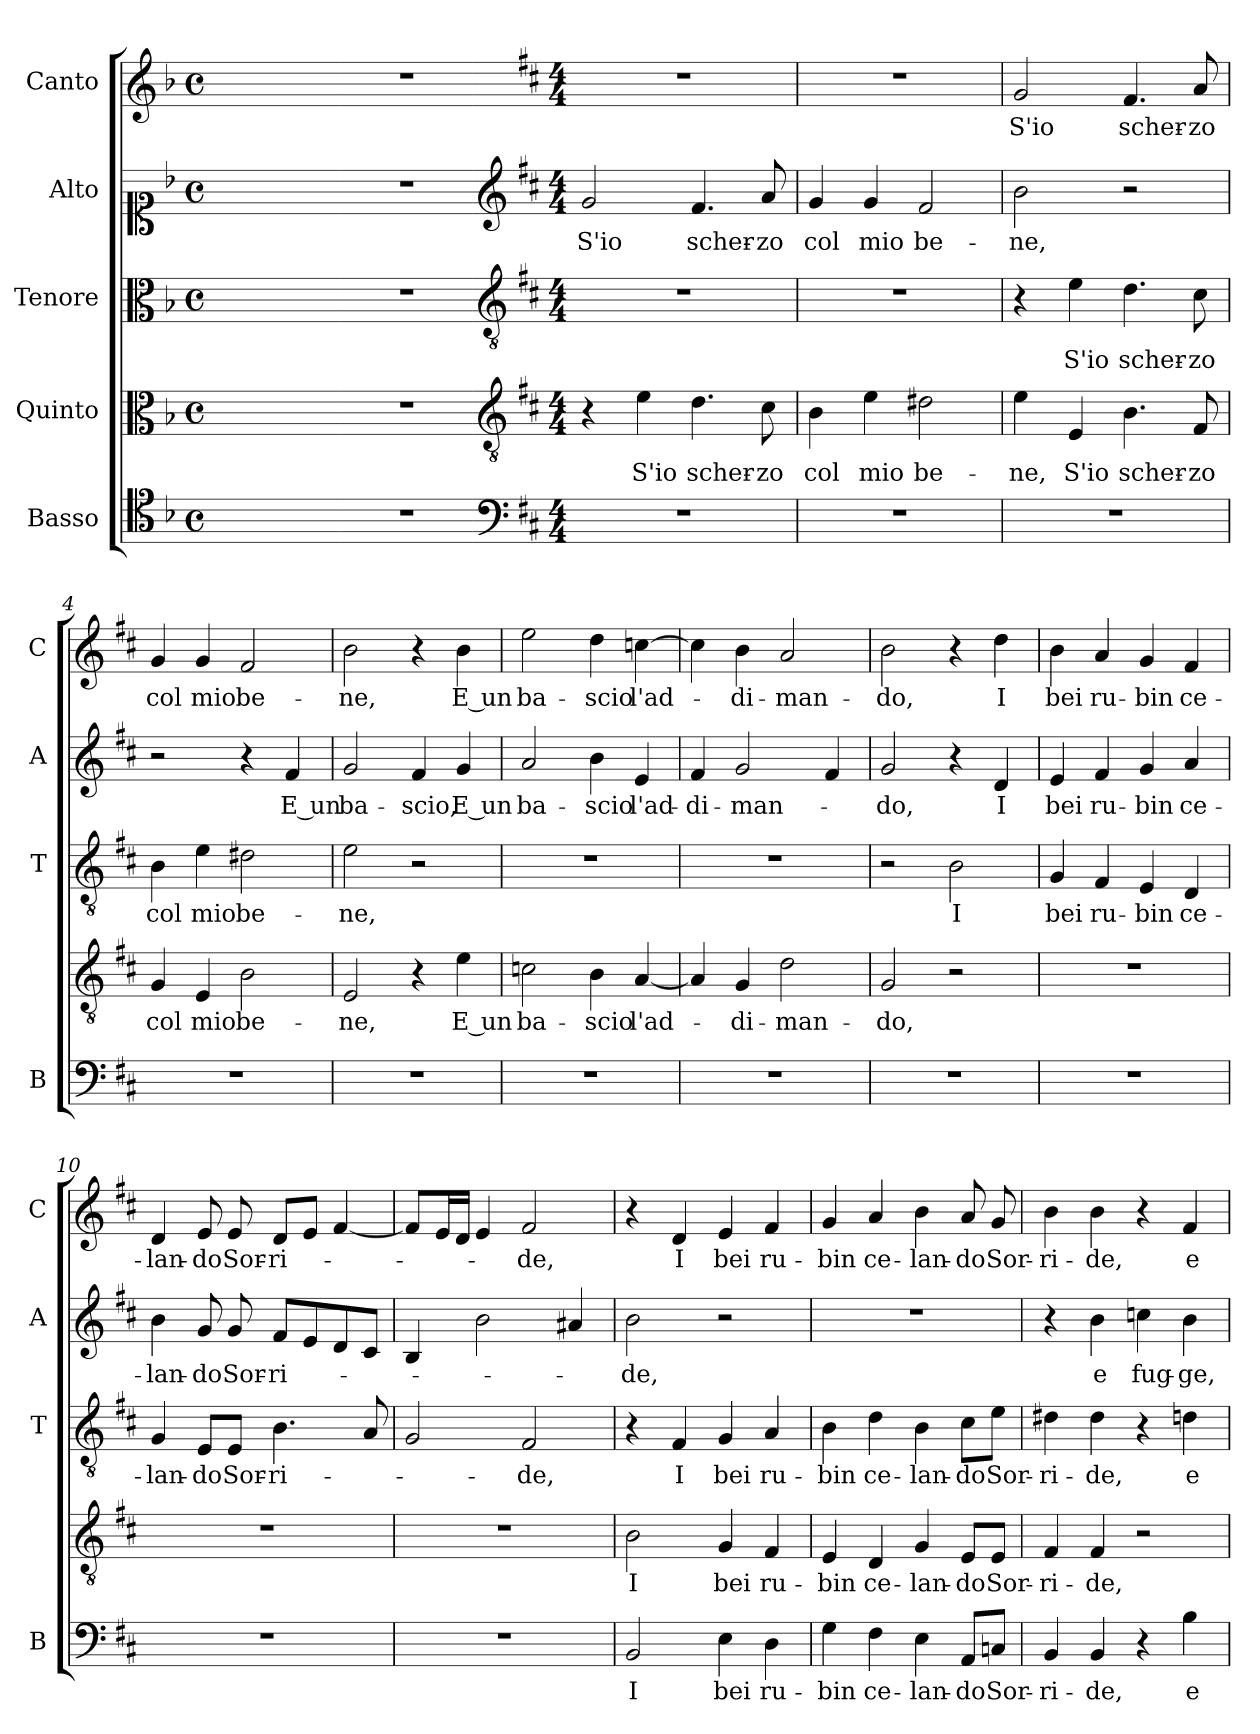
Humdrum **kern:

**kern	**text	**kern	**text	**kern	**text	**kern	**text	**kern	**text
*part5	*part5	*part4	*part4	*part3	*part3	*part2	*part2	*part1	*part1
*staff5	*staff5	*staff4	*staff4	*staff3	*staff3	*staff2	*staff2	*staff1	*staff1
*I"Basso	*	*I"Quinto	*	*I"Tenore	*	*I"Alto	*	*I"Canto	*
*I'B	*	*	*	*I'T	*	*I'A	*	*I'C	*
*clefC4	*	*clefC3	*	*clefC3	*	*clefC1	*	*clefG2	*
*k[b-]	*	*k[b-]	*	*k[b-]	*	*k[b-]	*	*k[b-]	*
*F:	*	*F:	*	*F:	*	*F:	*	*F:	*
*M4/4	*	*M4/4	*	*M4/4	*	*M4/4	*	*M4/4	*
*met(c)	*	*met(c)	*	*met(c)	*	*met(c)	*	*met(c)	*
=	=	=	=	=	=	=	=	=	=
1ryy	.	1ryy	.	1ryy	.	1ryy	.	1ryy	.
=1X-	=1X-	=1X-	=1X-	=1X-	=1X-	=1X-	=1X-	=1X-	=1X-
1r	.	1r	.	1r	.	1r	.	1r	.
=1-	=1-	=1-	=1-	=1-	=1-	=1-	=1-	=1-	=1-
*clefF4	*	*clefGv2	*	*clefGv2	*	*clefG2	*	*	*
*k[f#c#]	*	*k[f#c#]	*	*k[f#c#]	*	*k[f#c#]	*	*k[f#c#]	*
*D:	*	*D:	*	*D:	*	*D:	*	*D:	*
*M4/4	*	*M4/4	*	*M4/4	*	*M4/4	*	*M4/4	*
!	!	!	!	!	!	!	!LO:LY:b	!	!
1r	.	4r	.	1r	.	2g/	S'io	1r	.
!	!	!	!LO:LY:b	!	!	!	!	!	!
.	.	4e\	S'io	.	.	.	.	.	.
!	!	!	!LO:LY:b	!	!	!	!LO:LY:b	!	!
.	.	4.d\	scher-	.	.	4.f#/	scher-	.	.
!	!	!	!LO:LY:b	!	!	!	!LO:LY:b	!	!
.	.	8c#\	-zo	.	.	8a/	-zo	.	.
=2	=2	=2	=2	=2	=2	=2	=2	=2	=2
!	!	!	!LO:LY:b	!	!	!	!LO:LY:b	!	!
1r	.	4B\	col	1r	.	4g/	col	1r	.
!	!	!	!LO:LY:b	!	!	!	!LO:LY:b	!	!
.	.	4e\	mio	.	.	4g/	mio	.	.
!	!	!	!LO:LY:b	!	!	!	!LO:LY:b	!	!
.	.	2d#X\	be-	.	.	2f#/	be-	.	.
=3	=3	=3	=3	=3	=3	=3	=3	=3	=3
!	!	!	!LO:LY:b	!	!	!	!LO:LY:b	!	!LO:LY:b
1r	.	4e\	-ne,	4r	.	2b\	-ne,	2g/	S'io
!	!	!	!LO:LY:b	!	!LO:LY:b	!	!	!	!
.	.	4E/	S'io	4e\	S'io	.	.	.	.
!	!	!	!LO:LY:b	!	!LO:LY:b	!	!	!	!LO:LY:b
.	.	4.B\	scher-	4.d\	scher-	2r	.	4.f#/	scher-
!	!	!	!LO:LY:b	!	!LO:LY:b	!	!	!	!LO:LY:b
.	.	8F#/	-zo	8c#\	-zo	.	.	8a/	-zo
=4	=4	=4	=4	=4	=4	=4	=4	=4	=4
!	!	!	!LO:LY:b	!	!LO:LY:b	!	!	!	!LO:LY:b
1r	.	4G/	col	4B\	col	2r	.	4g/	col
!	!	!	!LO:LY:b	!	!LO:LY:b	!	!	!	!LO:LY:b
.	.	4E/	mio	4e\	mio	.	.	4g/	mio
!	!	!	!LO:LY:b	!	!LO:LY:b	!	!	!	!LO:LY:b
.	.	2B\	be-	2d#X\	be-	4r	.	2f#/	be-
!	!	!	!	!	!	!	!LO:LY:b	!	!
.	.	.	.	.	.	4f#/	E un	.	.
=5	=5	=5	=5	=5	=5	=5	=5	=5	=5
!	!	!	!LO:LY:b	!	!LO:LY:b	!	!LO:LY:b	!	!LO:LY:b
1r	.	2E/	-ne,	2e\	-ne,	2g/	ba-	2b\	-ne,
!	!	!	!	!	!	!	!LO:LY:b	!	!
.	.	4r	.	2r	.	4f#/	-scio,	4r	.
!	!	!	!LO:LY:b	!	!	!	!LO:LY:b	!	!LO:LY:b
.	.	4e\	E un	.	.	4g/	E un	4b\	E un
!!LO:LB:g=z
=6	=6	=6	=6	=6	=6	=6	=6	=6	=6
!	!	!	!LO:LY:b	!	!	!	!LO:LY:b	!	!LO:LY:b
1r	.	2cn\	ba-	1r	.	2a/	ba-	2ee\	ba-
!	!	!	!LO:LY:b	!	!	!	!LO:LY:b	!	!LO:LY:b
.	.	4B\	-scio	.	.	4b\	-scio	4dd\	-scio
!	!	!	!LO:LY:b	!	!	!	!LO:LY:b	!	!LO:LY:b
.	.	[4A/	l'ad-	.	.	4e/	l'ad-	[4ccn\	l'ad-
=7	=7	=7	=7	=7	=7	=7	=7	=7	=7
!	!	!	!	!	!	!	!LO:LY:b	!	!
1r	.	4A/]	.	1r	.	4f#/	-di-	4cc\]	.
!	!	!	!LO:LY:b	!	!	!	!LO:LY:b	!	!LO:LY:b
.	.	4G/	-di-	.	.	2g/	-man-	4b\	-di-
!	!	!	!LO:LY:b	!	!	!	!	!	!LO:LY:b
.	.	2d\	-man-	.	.	.	.	2a/	-man-
.	.	.	.	.	.	4f#/	.	.	.
=8	=8	=8	=8	=8	=8	=8	=8	=8	=8
!	!	!	!LO:LY:b	!	!	!	!LO:LY:b	!	!LO:LY:b
1r	.	2G/	-do,	2r	.	2g/	-do,	2b\	-do,
!	!	!	!	!	!LO:LY:b	!	!	!	!
.	.	2r	.	2B\	I	4r	.	4r	.
!	!	!	!	!	!	!	!LO:LY:b	!	!LO:LY:b
.	.	.	.	.	.	4d/	I	4dd\	I
=9	=9	=9	=9	=9	=9	=9	=9	=9	=9
!	!	!	!	!	!LO:LY:b	!	!LO:LY:b	!	!LO:LY:b
1r	.	1r	.	4G/	bei	4e/	bei	4b\	bei
!	!	!	!	!	!LO:LY:b	!	!LO:LY:b	!	!LO:LY:b
.	.	.	.	4F#/	ru-	4f#/	ru-	4a/	ru-
!	!	!	!	!	!LO:LY:b	!	!LO:LY:b	!	!LO:LY:b
.	.	.	.	4E/	-bin	4g/	-bin	4g/	-bin
!	!	!	!	!	!LO:LY:b	!	!LO:LY:b	!	!LO:LY:b
.	.	.	.	4D/	ce-	4a/	ce-	4f#/	ce-
=10	=10	=10	=10	=10	=10	=10	=10	=10	=10
!	!	!	!	!	!LO:LY:b	!	!LO:LY:b	!	!LO:LY:b
1r	.	1r	.	4G/	-lan-	4b\	-lan-	4d/	-lan-
!	!	!	!	!	!LO:LY:b	!	!LO:LY:b	!	!LO:LY:b
.	.	.	.	8E/L	-do	8g/	-do	8e/	-do
!	!	!	!	!	!LO:LY:b	!	!LO:LY:b	!	!LO:LY:b
.	.	.	.	8E/J	Sor-	8g/	Sor-	8e/	Sor-
!	!	!	!	!	!LO:LY:b	!	!LO:LY:b	!	!LO:LY:b
.	.	.	.	4.B\	-ri-	8f#/L	-ri-	8d/L	-ri-
.	.	.	.	.	.	8e/	.	8e/J	.
.	.	.	.	.	.	8d/	.	[4f#/	.
.	.	.	.	8A/	.	8c#/J	.	.	.
=11	=11	=11	=11	=11	=11	=11	=11	=11	=11
1r	.	1r	.	2G/	.	4B/	.	8f#/L]	.
.	.	.	.	.	.	.	.	16e/L	.
.	.	.	.	.	.	.	.	16d/JJ	.
.	.	.	.	.	.	2b\	.	4e/	.
!	!	!	!	!	!LO:LY:b	!	!	!	!LO:LY:b
.	.	.	.	2F#/	-de,	.	.	2f#/	-de,
.	.	.	.	.	.	4a#X/	.	.	.
=12	=12	=12	=12	=12	=12	=12	=12	=12	=12
!	!LO:LY:b	!	!LO:LY:b	!	!	!	!LO:LY:b	!	!
2BB/	I	2B\	I	4r	.	2b\	-de,	4r	.
!	!	!	!	!	!LO:LY:b	!	!	!	!LO:LY:b
.	.	.	.	4F#/	I	.	.	4d/	I
!	!LO:LY:b	!	!LO:LY:b	!	!LO:LY:b	!	!	!	!LO:LY:b
4E\	bei	4G/	bei	4G/	bei	2r	.	4e/	bei
!	!LO:LY:b	!	!LO:LY:b	!	!LO:LY:b	!	!	!	!LO:LY:b
4D\	ru-	4F#/	ru-	4A/	ru-	.	.	4f#/	ru-
!!LO:PB:g=z
=13	=13	=13	=13	=13	=13	=13	=13	=13	=13
!	!LO:LY:b	!	!LO:LY:b	!	!LO:LY:b	!	!	!	!LO:LY:b
4G\	-bin	4E/	-bin	4B\	-bin	1r	.	4g/	-bin
!	!LO:LY:b	!	!LO:LY:b	!	!LO:LY:b	!	!	!	!LO:LY:b
4F#\	ce-	4D/	ce-	4d\	ce-	.	.	4a/	ce-
!	!LO:LY:b	!	!LO:LY:b	!	!LO:LY:b	!	!	!	!LO:LY:b
4E\	-lan-	4G/	-lan-	4B\	-lan-	.	.	4b\	-lan-
!	!LO:LY:b	!	!LO:LY:b	!	!LO:LY:b	!	!	!	!LO:LY:b
8AA/L	-do	8E/L	-do	8c#\L	-do	.	.	8a/	-do
!	!LO:LY:b	!	!LO:LY:b	!	!LO:LY:b	!	!	!	!LO:LY:b
8Cn/J	Sor-	8E/J	Sor-	8e\J	Sor-	.	.	8g/	Sor-
=14	=14	=14	=14	=14	=14	=14	=14	=14	=14
!	!LO:LY:b	!	!LO:LY:b	!	!LO:LY:b	!	!	!	!LO:LY:b
4BB/	-ri-	4F#/	-ri-	4d#X\	-ri-	4r	.	4b\	-ri-
!	!LO:LY:b	!	!LO:LY:b	!	!LO:LY:b	!	!LO:LY:b	!	!LO:LY:b
4BB/	-de,	4F#/	-de,	4d#\	-de,	4b\	e	4b\	-de,
!	!	!	!	!	!	!	!LO:LY:b	!	!
4r	.	2r	.	4r	.	4ccn\	fug-	4r	.
!	!LO:LY:b	!	!	!	!LO:LY:b	!	!LO:LY:b	!	!LO:LY:b
4B\	e	.	.	4dn\	e	4b\	-ge,	4f#/	e
=	=	=	=	=	=	=	=	=	=
*-	*-	*-	*-	*-	*-	*-	*-	*-	*-
